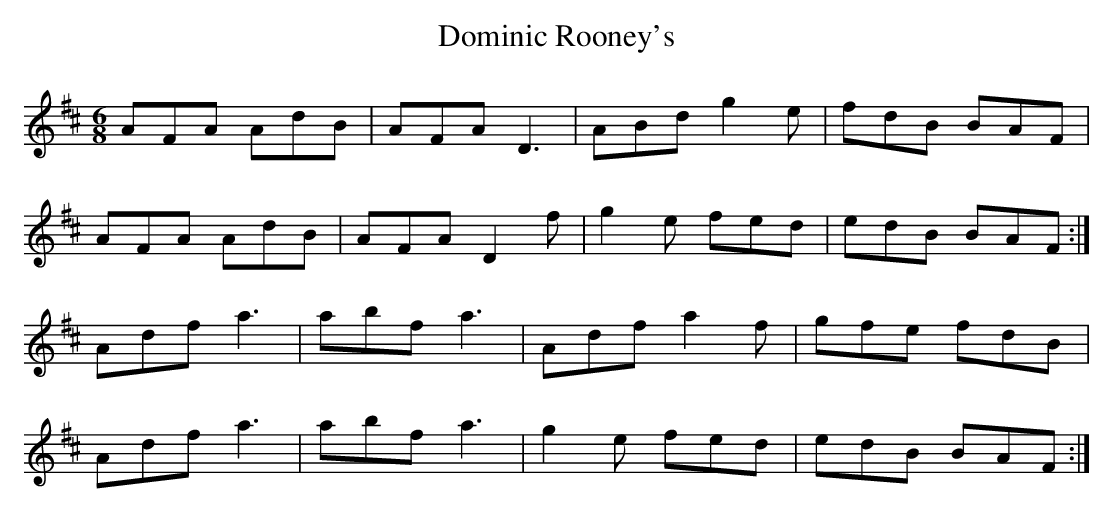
X:1
T: Dominic Rooney's
M: 6/8
L: 1/8
K: D
AFA AdB | AFA D3 | ABd g2 e | fdB BAF |
AFA AdB | AFA D2 f | g2 e fed | edB BAF :|
Adf a3 | abf a3 | Adf a2 f | gfe fdB |
Adf a3 | abf a3 | g2 e fed | edB BAF :|
